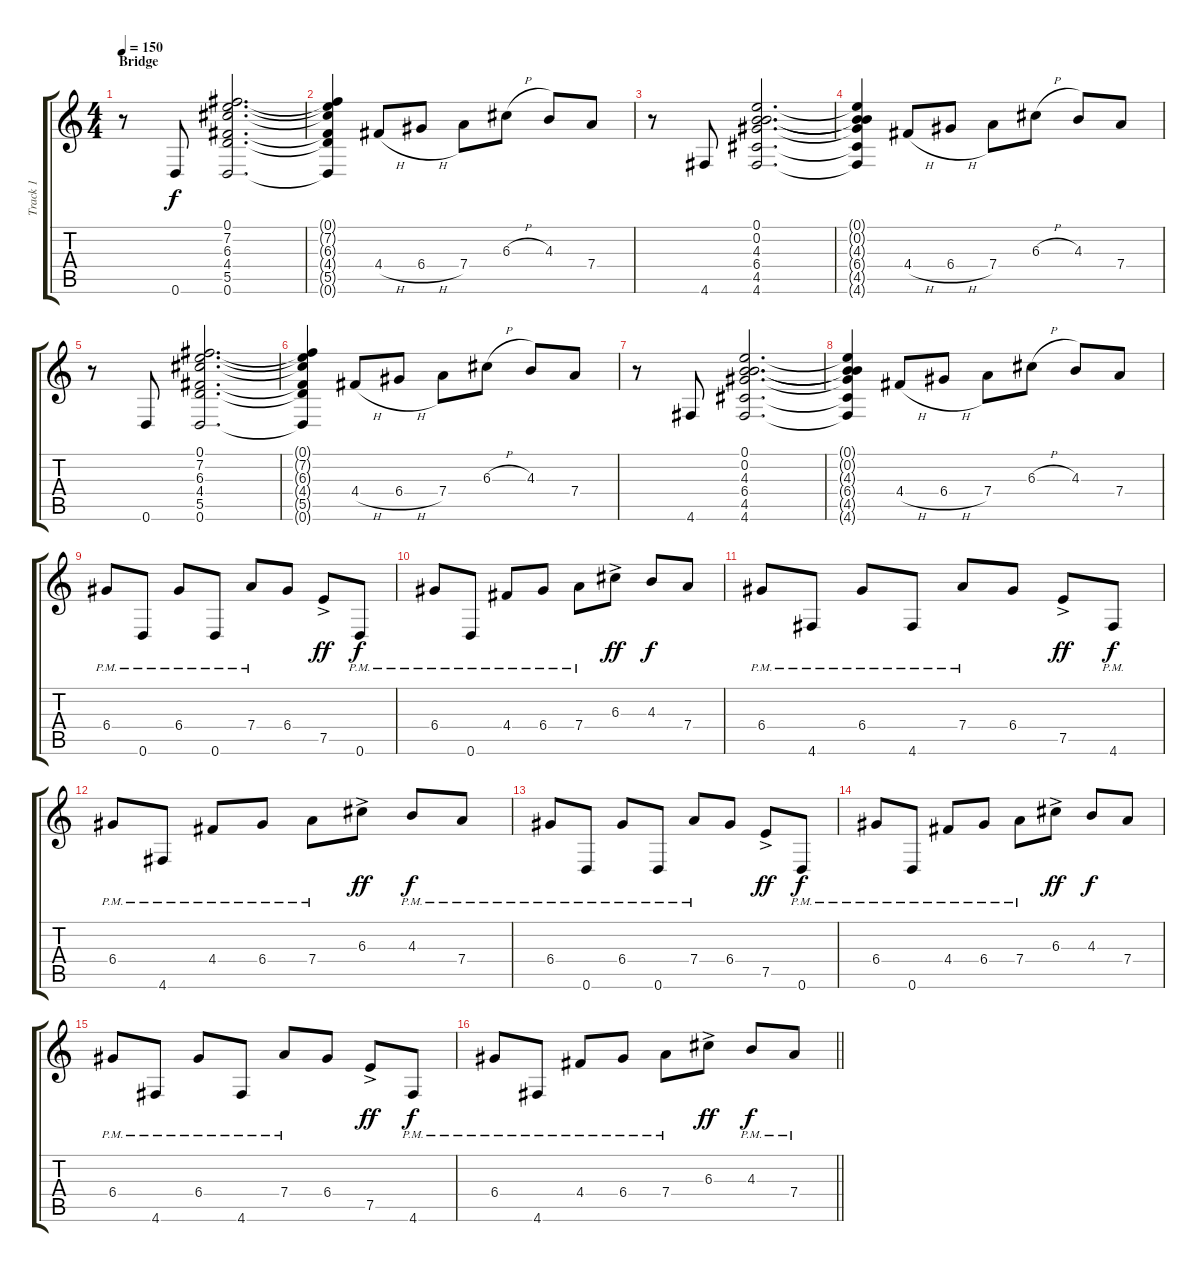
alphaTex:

\track ("Track 1" "Track 1") {instrument electricguitarclean}
\staff {score tabs}
\tuning (E4 B3 G3 D3 A2 D2) {hide}
\ts (4 4)
\section ("" "Bridge")
\tempo 150
\clef g2
\ks c
r.8{dy f instrument electricguitarclean} 0.6.8 (0.1 7.2 6.3 4.4 5.5 0.6).2{d} |
(0.1{t} 7.2{t} 6.3{t} 4.4{t} 5.5{t} 0.6{t}).4 4.4{h}.8 6.4{h}.8 7.4.8 6.3{h}.8 4.3.8 7.4.8 |
r.8 4.6.8 (0.1 0.2 4.3 6.4 4.5 4.6).2{d} |
(0.1{t} 0.2{t} 4.3{t} 6.4{t} 4.5{t} 4.6{t}).4 4.4{h}.8 6.4{h}.8 7.4.8 6.3{h}.8 4.3.8 7.4.8 |
r.8{instrument electricguitarclean} 0.6.8 (0.1 7.2 6.3 4.4 5.5 0.6).2{d} |
(0.1{t} 7.2{t} 6.3{t} 4.4{t} 5.5{t} 0.6{t}).4 4.4{h}.8 6.4{h}.8 7.4.8 6.3{h}.8 4.3.8 7.4.8 |
r.8 4.6.8 (0.1 0.2 4.3 6.4 4.5 4.6).2{d} |
(0.1{t} 0.2{t} 4.3{t} 6.4{t} 4.5{t} 4.6{t}).4 4.4{h}.8 6.4{h}.8 7.4.8 6.3{h}.8 4.3.8 7.4.8 |
6.4{pm}.8 0.6{pm}.8 6.4{pm}.8 0.6{pm}.8 7.4{pm}.8 6.4.8 7.5{ac}.8{dy ff} 0.6{pm}.8{dy f} |
6.4{pm}.8 0.6{pm}.8 4.4{pm}.8 6.4{pm}.8 7.4{pm}.8 6.3{ac}.8{dy ff} 4.3.8{dy f} 7.4.8 |
6.4{pm}.8 4.6{pm}.8 6.4{pm}.8 4.6{pm}.8 7.4{pm}.8 6.4.8 7.5{ac}.8{dy ff} 4.6{pm}.8{dy f} |
6.4{pm}.8 4.6{pm}.8 4.4{pm}.8 6.4{pm}.8 7.4{pm}.8 6.3{ac}.8{dy ff} 4.3{pm}.8{dy f} 7.4{pm}.8 |
6.4{pm}.8 0.6{pm}.8 6.4{pm}.8 0.6{pm}.8 7.4{pm}.8 6.4.8 7.5{ac}.8{dy ff} 0.6{pm}.8{dy f} |
6.4{pm}.8 0.6{pm}.8 4.4{pm}.8 6.4{pm}.8 7.4{pm}.8 6.3{ac}.8{dy ff} 4.3.8{dy f} 7.4.8 |
6.4{pm}.8 4.6{pm}.8 6.4{pm}.8 4.6{pm}.8 7.4{pm}.8 6.4.8 7.5{ac}.8{dy ff} 4.6{pm}.8{dy f} |
\barLineRight lightlight
6.4{pm}.8 4.6{pm}.8 4.4{pm}.8 6.4{pm}.8 7.4{pm}.8 6.3{ac}.8{dy ff} 4.3{pm}.8{dy f} 7.4{pm}.8
